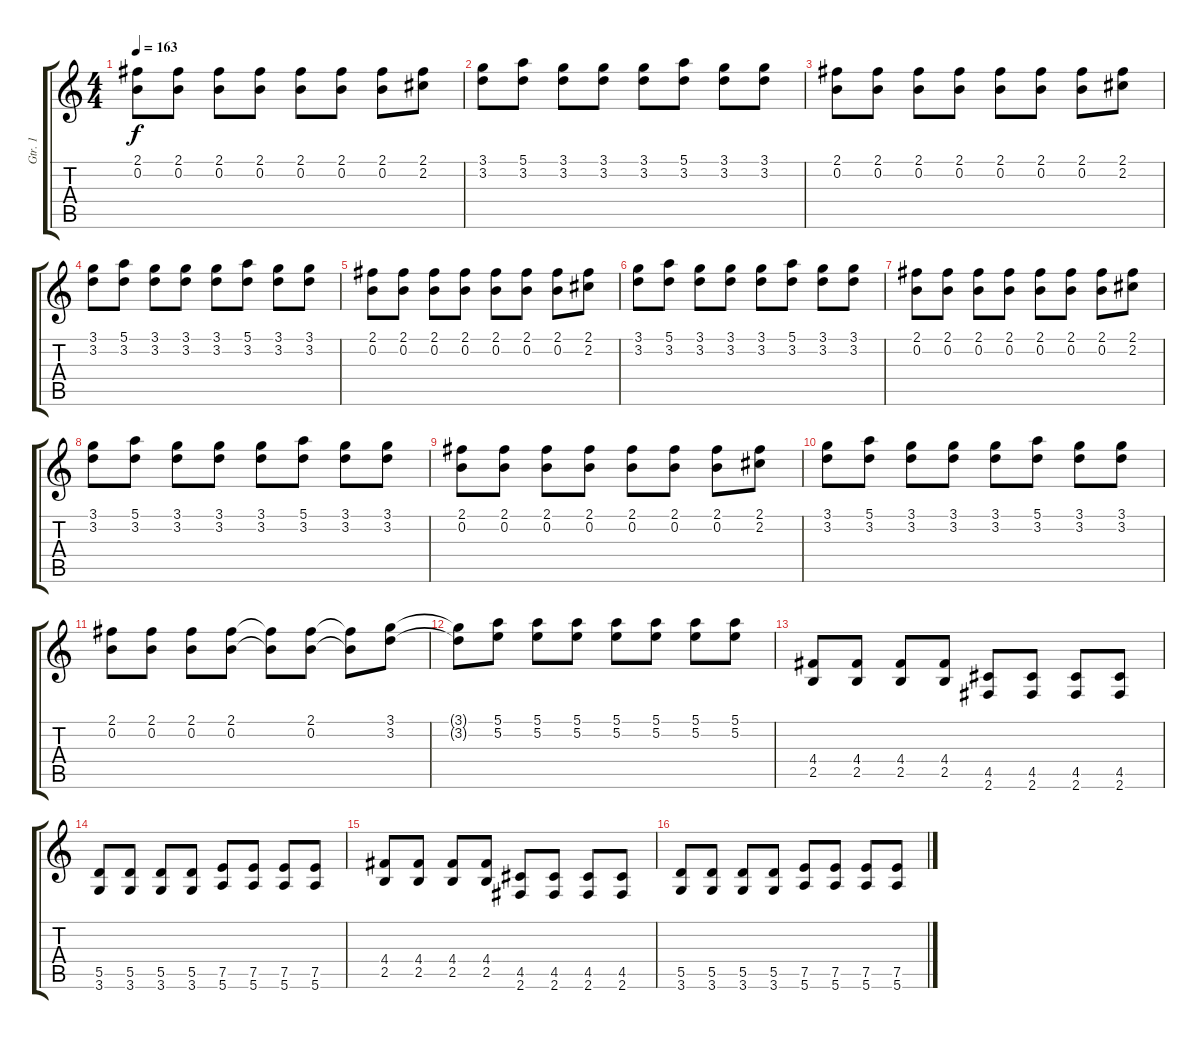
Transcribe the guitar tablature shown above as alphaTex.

\track ("Gtr. 1" "Gtr. 1") {instrument distortionguitar}
\staff {score tabs}
\tuning (E4 B3 G3 D3 A2 E2) {hide}
\ts (4 4)
\tempo 163
\clef g2
\ks c
(2.1 0.2).8{dy f instrument distortionguitar} (2.1 0.2).8 (2.1 0.2).8 (2.1 0.2).8 (2.1 0.2).8 (2.1 0.2).8 (2.1 0.2).8 (2.1 2.2).8 |
(3.1 3.2).8 (5.1 3.2).8 (3.1 3.2).8 (3.1 3.2).8 (3.1 3.2).8 (5.1 3.2).8 (3.1 3.2).8 (3.1 3.2).8 |
(2.1 0.2).8 (2.1 0.2).8 (2.1 0.2).8 (2.1 0.2).8 (2.1 0.2).8 (2.1 0.2).8 (2.1 0.2).8 (2.1 2.2).8 |
(3.1 3.2).8 (5.1 3.2).8 (3.1 3.2).8 (3.1 3.2).8 (3.1 3.2).8 (5.1 3.2).8 (3.1 3.2).8 (3.1 3.2).8 |
(2.1 0.2).8 (2.1 0.2).8 (2.1 0.2).8 (2.1 0.2).8 (2.1 0.2).8 (2.1 0.2).8 (2.1 0.2).8 (2.1 2.2).8 |
(3.1 3.2).8 (5.1 3.2).8 (3.1 3.2).8 (3.1 3.2).8 (3.1 3.2).8 (5.1 3.2).8 (3.1 3.2).8 (3.1 3.2).8 |
(2.1 0.2).8 (2.1 0.2).8 (2.1 0.2).8 (2.1 0.2).8 (2.1 0.2).8 (2.1 0.2).8 (2.1 0.2).8 (2.1 2.2).8 |
(3.1 3.2).8 (5.1 3.2).8 (3.1 3.2).8 (3.1 3.2).8 (3.1 3.2).8 (5.1 3.2).8 (3.1 3.2).8 (3.1 3.2).8 |
(2.1 0.2).8 (2.1 0.2).8 (2.1 0.2).8 (2.1 0.2).8 (2.1 0.2).8 (2.1 0.2).8 (2.1 0.2).8 (2.1 2.2).8 |
(3.1 3.2).8 (5.1 3.2).8 (3.1 3.2).8 (3.1 3.2).8 (3.1 3.2).8 (5.1 3.2).8 (3.1 3.2).8 (3.1 3.2).8 |
(2.1 0.2).8 (2.1 0.2).8 (2.1 0.2).8 (2.1 0.2).8 (2.1{t} 0.2{t}).8 (2.1 0.2).8 (2.1{t} 0.2{t}).8 (3.1 3.2).8 |
(3.1{t} 3.2{t}).8 (5.1 5.2).8 (5.1 5.2).8 (5.1 5.2).8 (5.1 5.2).8 (5.1 5.2).8 (5.1 5.2).8 (5.1 5.2).8 |
(4.4 2.5).8{instrument electricguitarmuted} (4.4 2.5).8 (4.4 2.5).8 (4.4 2.5).8 (4.5 2.6).8 (4.5 2.6).8 (4.5 2.6).8 (4.5 2.6).8 |
(5.5 3.6).8 (5.5 3.6).8 (5.5 3.6).8 (5.5 3.6).8 (7.5 5.6).8 (7.5 5.6).8 (7.5 5.6).8 (7.5 5.6).8 |
(4.4 2.5).8 (4.4 2.5).8 (4.4 2.5).8 (4.4 2.5).8 (4.5 2.6).8 (4.5 2.6).8 (4.5 2.6).8 (4.5 2.6).8 |
(5.5 3.6).8 (5.5 3.6).8 (5.5 3.6).8 (5.5 3.6).8 (7.5 5.6).8 (7.5 5.6).8 (7.5 5.6).8 (7.5 5.6).8
